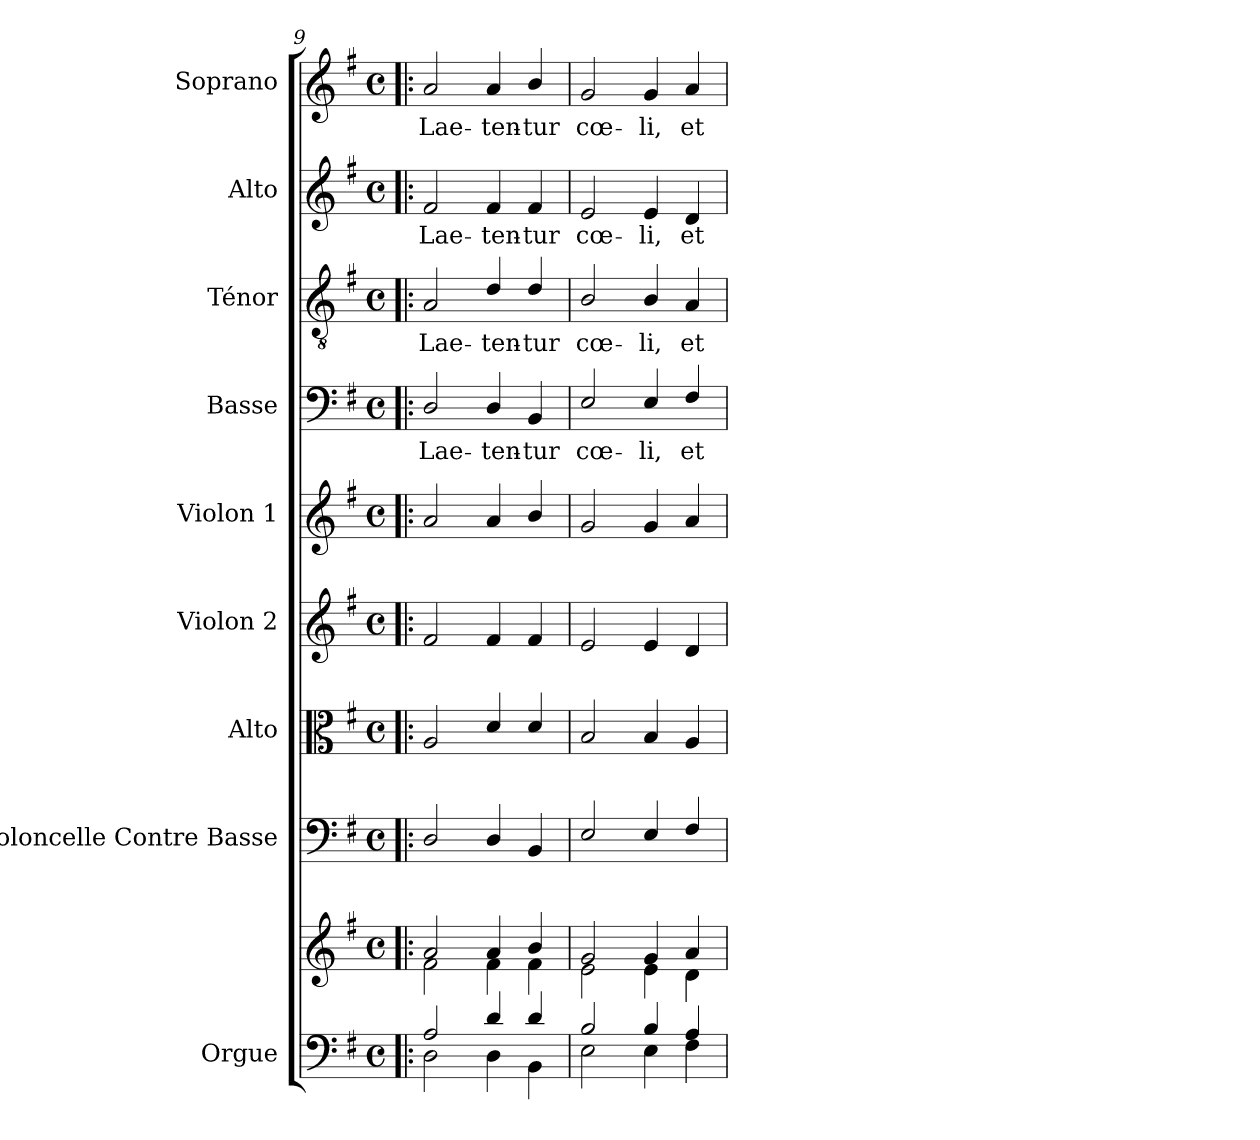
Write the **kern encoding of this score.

**kern	**kern	**kern	**kern	**kern	**kern	**kern	**text	**kern	**text	**kern	**text	**kern	**text
*part9	*part9	*part8	*part7	*part6	*part5	*part4	*part4	*part3	*part3	*part2	*part2	*part1	*part1
*staff10	*staff9	*staff8	*staff7	*staff6	*staff5	*staff4	*staff4	*staff3	*staff3	*staff2	*staff2	*staff1	*staff1
*I"Orgue	*	*I"Violoncelle Contre Basse	*I"Alto	*I"Violon 2	*I"Violon 1	*I"Basse	*	*I"Ténor	*	*I"Alto	*	*I"Soprano	*
*I'Org.	*	*I'Vlc CB	*I'Alt.	*I'Vln. 2	*I'Vln.1	*I'B.	*	*I'T.	*	*I'A.	*	*I'S.	*
!!LO:PB:g=z
*clefF4	*clefG2	*clefF4	*clefC3	*clefG2	*clefG2	*clefF4	*	*clefGv2	*	*clefG2	*	*clefG2	*
*k[f#]	*k[f#]	*k[f#]	*k[f#]	*k[f#]	*k[f#]	*k[f#]	*	*k[f#]	*	*k[f#]	*	*k[f#]	*
*G:	*G:	*G:	*G:	*G:	*G:	*G:	*	*G:	*	*G:	*	*G:	*
*M4/4	*M4/4	*M4/4	*M4/4	*M4/4	*M4/4	*M4/4	*	*M4/4	*	*M4/4	*	*M4/4	*
*met(c)	*met(c)	*met(c)	*met(c)	*met(c)	*met(c)	*met(c)	*	*met(c)	*	*met(c)	*	*met(c)	*
=9!|:	=9!|:	=9!|:	=9!|:	=9!|:	=9!|:	=9!|:	=9!|:	=9!|:	=9!|:	=9!|:	=9!|:	=9!|:	=9!|:
*^	*^	*	*	*	*	*	*	*	*	*	*	*	*
!	!	!	!	!	!	!	!	!	!LO:LY:b	!	!LO:LY:b	!	!LO:LY:b	!	!LO:LY:b
2A/	2D\	2a/	2f#\	2D/	2A/	2f#/	2a/	2D/	Lae-	2A/	Lae-	2f#/	Lae-	2a/	Lae-
!	!	!	!	!	!	!	!	!	!LO:LY:b	!	!LO:LY:b	!	!LO:LY:b	!	!LO:LY:b
4d/	4D\	4a/	4f#\	4D/	4d/	4f#/	4a/	4D/	-ten-	4d/	-ten-	4f#/	-ten-	4a/	-ten-
!	!	!	!	!	!	!	!	!	!LO:LY:b	!	!LO:LY:b	!	!LO:LY:b	!	!LO:LY:b
4d/	4BB\	4b/	4f#\	4BB/	4d/	4f#/	4b/	4BB/	-tur	4d/	-tur	4f#/	-tur	4b/	-tur
=10	=10	=10	=10	=10	=10	=10	=10	=10	=10	=10	=10	=10	=10	=10	=10
!	!	!	!	!	!	!	!	!	!LO:LY:b	!	!LO:LY:b	!	!LO:LY:b	!	!LO:LY:b
2B/	2E\	2g/	2e\	2E/	2B/	2e/	2g/	2E/	cœ-	2B/	cœ-	2e/	cœ-	2g/	cœ-
!	!	!	!	!	!	!	!	!	!LO:LY:b	!	!LO:LY:b	!	!LO:LY:b	!	!LO:LY:b
4B/	4E\	4g/	4e\	4E/	4B/	4e/	4g/	4E/	-li,	4B/	-li,	4e/	-li,	4g/	-li,
!	!	!	!	!	!	!	!	!	!LO:LY:b	!	!LO:LY:b	!	!LO:LY:b	!	!LO:LY:b
4A/	4F#\	4a/	4d\	4F#/	4A/	4d/	4a/	4F#/	et	4A/	et	4d/	et	4a/	et
*v	*v	*	*	*	*	*	*	*	*	*	*	*	*	*	*
*	*v	*v	*	*	*	*	*	*	*	*	*	*	*	*
=	=	=	=	=	=	=	=	=	=	=	=	=	=
*-	*-	*-	*-	*-	*-	*-	*-	*-	*-	*-	*-	*-	*-
